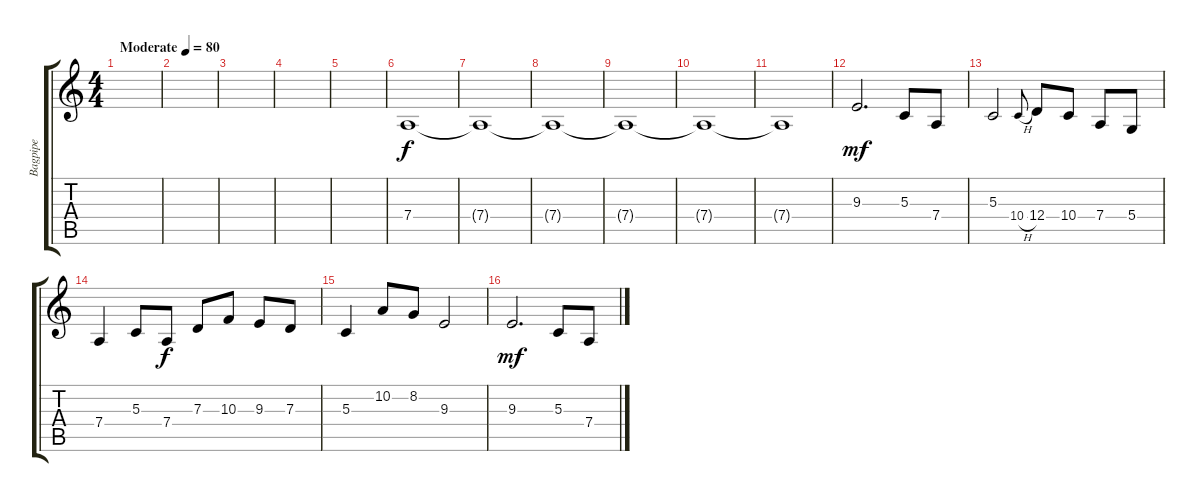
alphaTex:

\track ("Bagpipe" "Bagpipe") {instrument bagpipe}
\staff {score tabs}
\tuning (E4 B3 G3 D3 A2 E2) {hide}
\ts (4 4)
\tempo (80 "Moderate")
\clef g2
\ks c
|
|
|
|
|
7.4.1{volume 8} |
7.4{t}.1 |
7.4{t}.1 |
7.4{t}.1{volume 0} |
7.4{t}.1 |
7.4{t}.1 |
9.3.2{d dy mf volume 14} 5.3.8 7.4.8 |
5.3.2 10.4{h}.8{gr onbeat} 12.4.8 10.4.8 7.4.8 5.4.8 |
7.4.4 5.3.8 7.4.8{dy f} 7.3.8 10.3.8 9.3.8 7.3.8 |
5.3.4 10.2.8 8.2.8 9.3.2 |
9.3.2{d dy mf} 5.3.8 7.4.8
